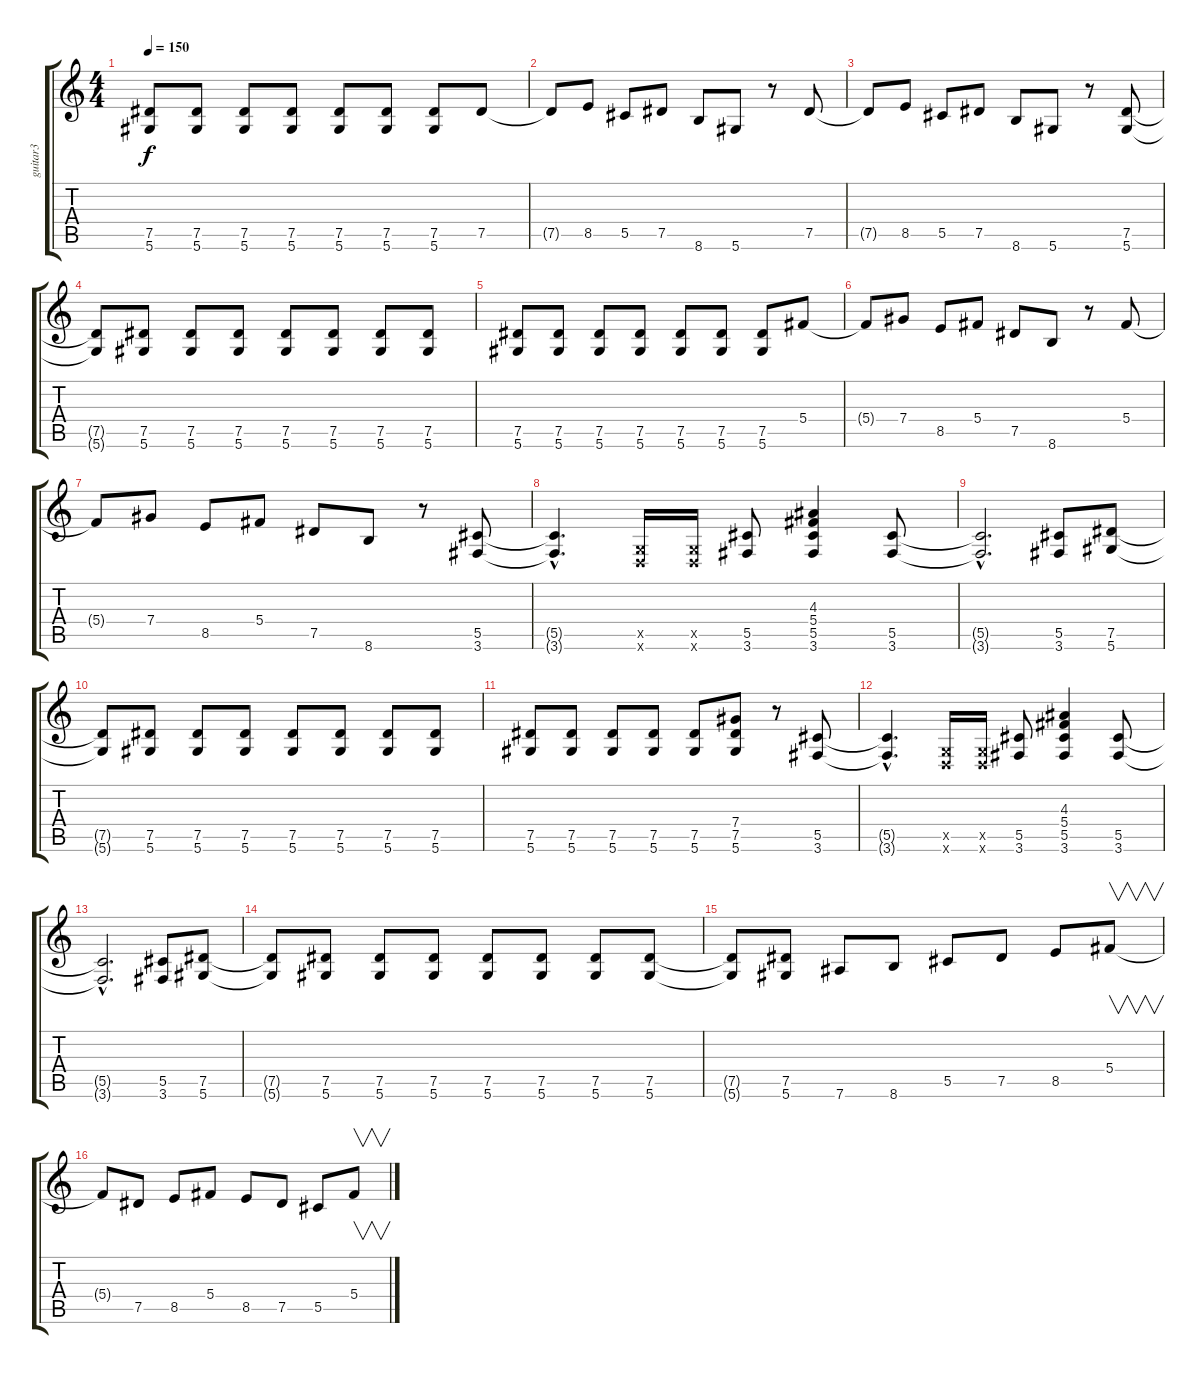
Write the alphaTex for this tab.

\track ("guitar3" "guitar3") {instrument distortionguitar}
\staff {score tabs}
\tuning (Eb4 Bb3 Gb3 Db3 Ab2 Eb2) {hide}
\ts (4 4)
\tempo 150
\clef g2
\ks c
(7.5 5.6).8{dy f} (7.5 5.6).8 (7.5 5.6).8 (7.5 5.6).8 (7.5 5.6).8 (7.5 5.6).8 (7.5 5.6).8 7.5.8 |
7.5{t}.8 8.5.8 5.5.8 7.5.8 8.6.8 5.6.8 r.8 7.5.8 |
7.5{t}.8 8.5.8 5.5.8 7.5.8 8.6.8 5.6.8 r.8 (7.5 5.6).8 |
(7.5{t} 5.6{t}).8 (7.5 5.6).8 (7.5 5.6).8 (7.5 5.6).8 (7.5 5.6).8 (7.5 5.6).8 (7.5 5.6).8 (7.5 5.6).8 |
(7.5 5.6).8 (7.5 5.6).8 (7.5 5.6).8 (7.5 5.6).8 (7.5 5.6).8 (7.5 5.6).8 (7.5 5.6).8 5.4.8 |
5.4{t}.8 7.4.8 8.5.8 5.4.8 7.5.8 8.6.8 r.8 5.4.8 |
5.4{t}.8 7.4.8 8.5.8 5.4.8 7.5.8 8.6.8 r.8 (5.5 3.6).8 |
(5.5{hac t} 3.6{hac t}).4{d} (-1.5{x} -1.6{x}).16 (-1.5{x} -1.6{x}).16 (5.5 3.6).8 (4.3 5.4 5.5 3.6).4 (5.5 3.6).8 |
(5.5{hac t} 3.6{hac t}).2{d} (5.5 3.6).8 (7.5 5.6).8 |
(7.5{t} 5.6{t}).8 (7.5 5.6).8 (7.5 5.6).8 (7.5 5.6).8 (7.5 5.6).8 (7.5 5.6).8 (7.5 5.6).8 (7.5 5.6).8 |
(7.5 5.6).8 (7.5 5.6).8 (7.5 5.6).8 (7.5 5.6).8 (7.5 5.6).8 (7.4 7.5 5.6).8 r.8 (5.5 3.6).8 |
(5.5{hac t} 3.6{hac t}).4{d} (-1.5{x} -1.6{x}).16 (-1.5{x} -1.6{x}).16 (5.5 3.6).8 (4.3 5.4 5.5 3.6).4 (5.5 3.6).8 |
(5.5{hac t} 3.6{hac t}).2{d} (5.5 3.6).8 (7.5 5.6).8 |
(7.5{t} 5.6{t}).8 (7.5 5.6).8 (7.5 5.6).8 (7.5 5.6).8 (7.5 5.6).8 (7.5 5.6).8 (7.5 5.6).8 (7.5 5.6).8 |
(7.5{t} 5.6{t}).8 (7.5 5.6).8 7.6.8 8.6.8 5.5.8 7.5.8 8.5.8 5.4.8{v} |
5.4{t}.8 7.5.8 8.5.8 5.4.8 8.5.8 7.5.8 5.5.8 5.4.8{v}
